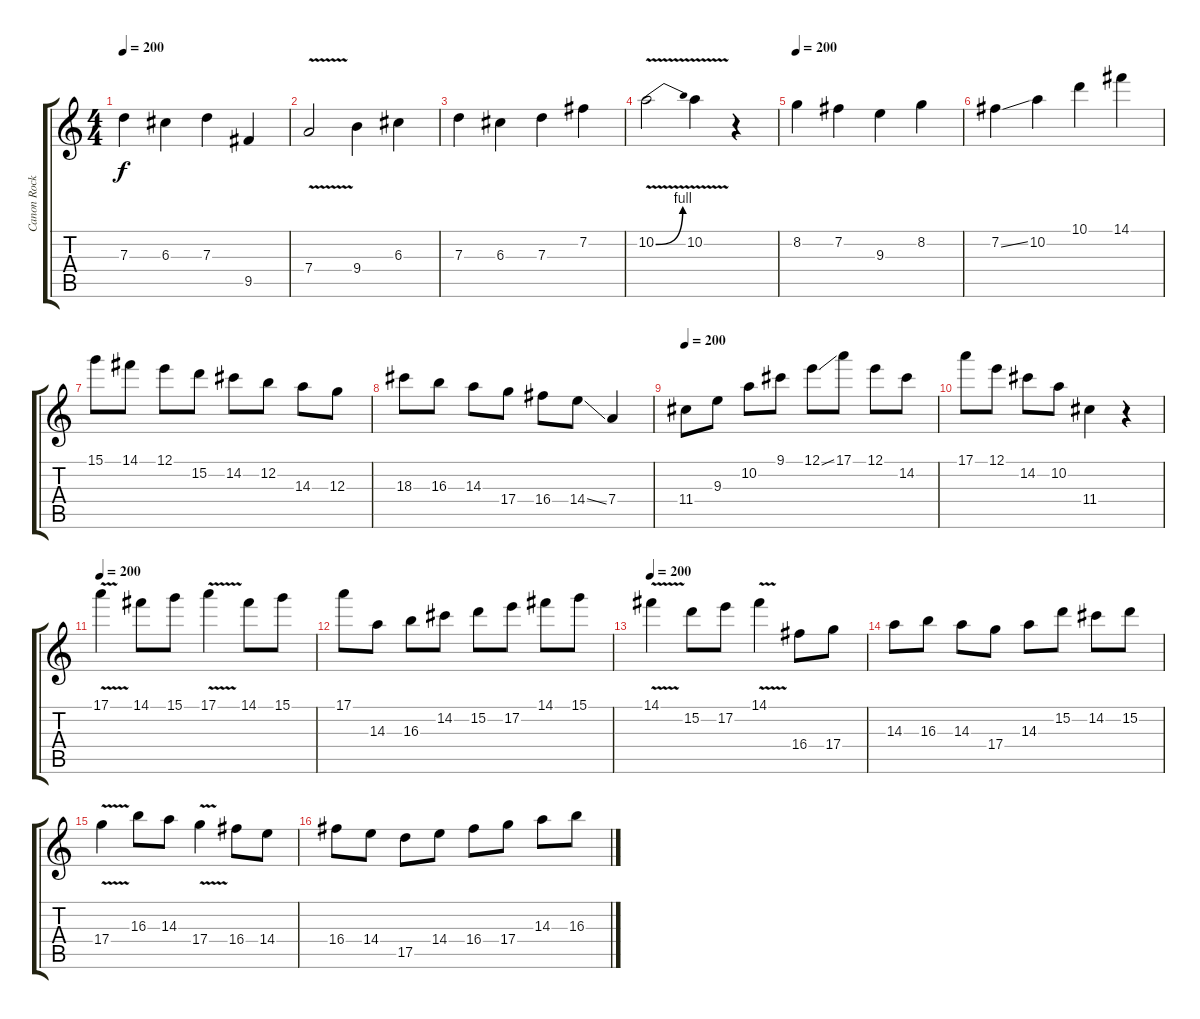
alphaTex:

\track ("Canon Rock" "Canon Rock") {instrument distortionguitar}
\staff {score tabs}
\tuning (E4 B3 G3 D3 A2 E2) {hide}
\ts (4 4)
\tempo 200
\clef g2
\ks c
7.3.4{dy f} 6.3.4 7.3.4 9.5.4 |
7.4{v}.2 9.4.4 6.3.4 |
7.3.4 6.3.4 7.3.4 7.2.4 |
10.2{be (bend 0 0 60 4) v}.2 10.2{v}.4 r.4 |
\tempo 200
8.2.4 7.2.4 9.3.4 8.2.4 |
7.2{ss}.4 10.2.4 10.1.4 14.1.4 |
15.1.8 14.1.8 12.1.8 15.2.8 14.2.8 12.2.8 14.3.8 12.3.8 |
18.3.8 16.3.8 14.3.8 17.4.8 16.4.8 14.4{ss}.8 7.4.4 |
\tempo 200
11.4.8 9.3.8 10.2.8 9.1.8 12.1{ss}.8 17.1.8 12.1.8 14.2.8 |
17.1.8 12.1.8 14.2.8 10.2.8 11.4.4 r.4 |
\tempo 200
17.1{v}.4 14.1.8 15.1.8 17.1{v}.4 14.1.8 15.1.8 |
17.1.8 14.3.8 16.3.8 14.2.8 15.2.8 17.2.8 14.1.8 15.1.8 |
\tempo 200
14.1{v}.4 15.2.8 17.2.8 14.1{v}.4 16.4.8 17.4.8 |
14.3.8 16.3.8 14.3.8 17.4.8 14.3.8 15.2.8 14.2.8 15.2.8 |
17.4{v}.4 16.3.8 14.3.8 17.4{v}.4 16.4.8 14.4.8 |
16.4.8 14.4.8 17.5.8 14.4.8 16.4.8 17.4.8 14.3.8 16.3.8
